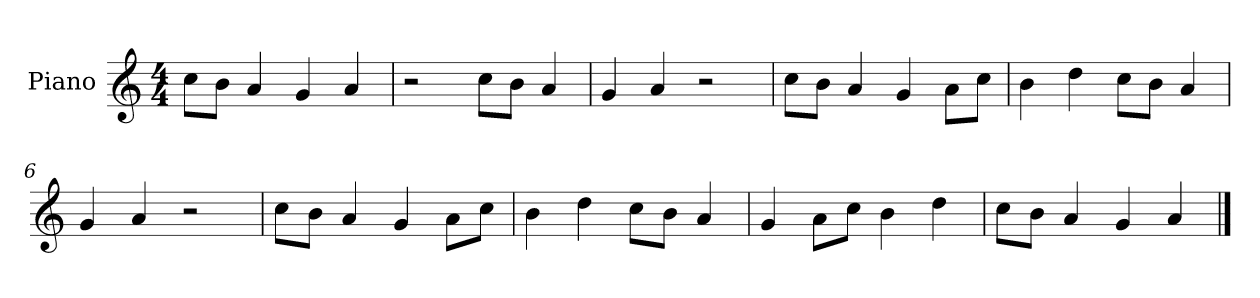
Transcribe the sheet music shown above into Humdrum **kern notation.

**kern
*part1
*staff1
*I"Piano
*I'P-no
*clefG2
*k[]
*M4/4
*MM90
=1
8cc\L
8b\J
4a/
4g/
4a/
=2
2r
8cc\L
8b\J
4a/
=3
4g/
4a/
2r
=4
8cc\L
8b\J
4a/
4g/
8a\L
8cc\J
=5
4b\
4dd\
8cc\L
8b\J
4a/
=6
4g/
4a/
2r
=7
8cc\L
8b\J
4a/
4g/
8a\L
8cc\J
=8
4b\
4dd\
8cc\L
8b\J
4a/
!!LO:LB:g=z
=9
4g/
8a\L
8cc\J
4b\
4dd\
=10
8cc\L
8b\J
4a/
4g/
4a/
==
*-
